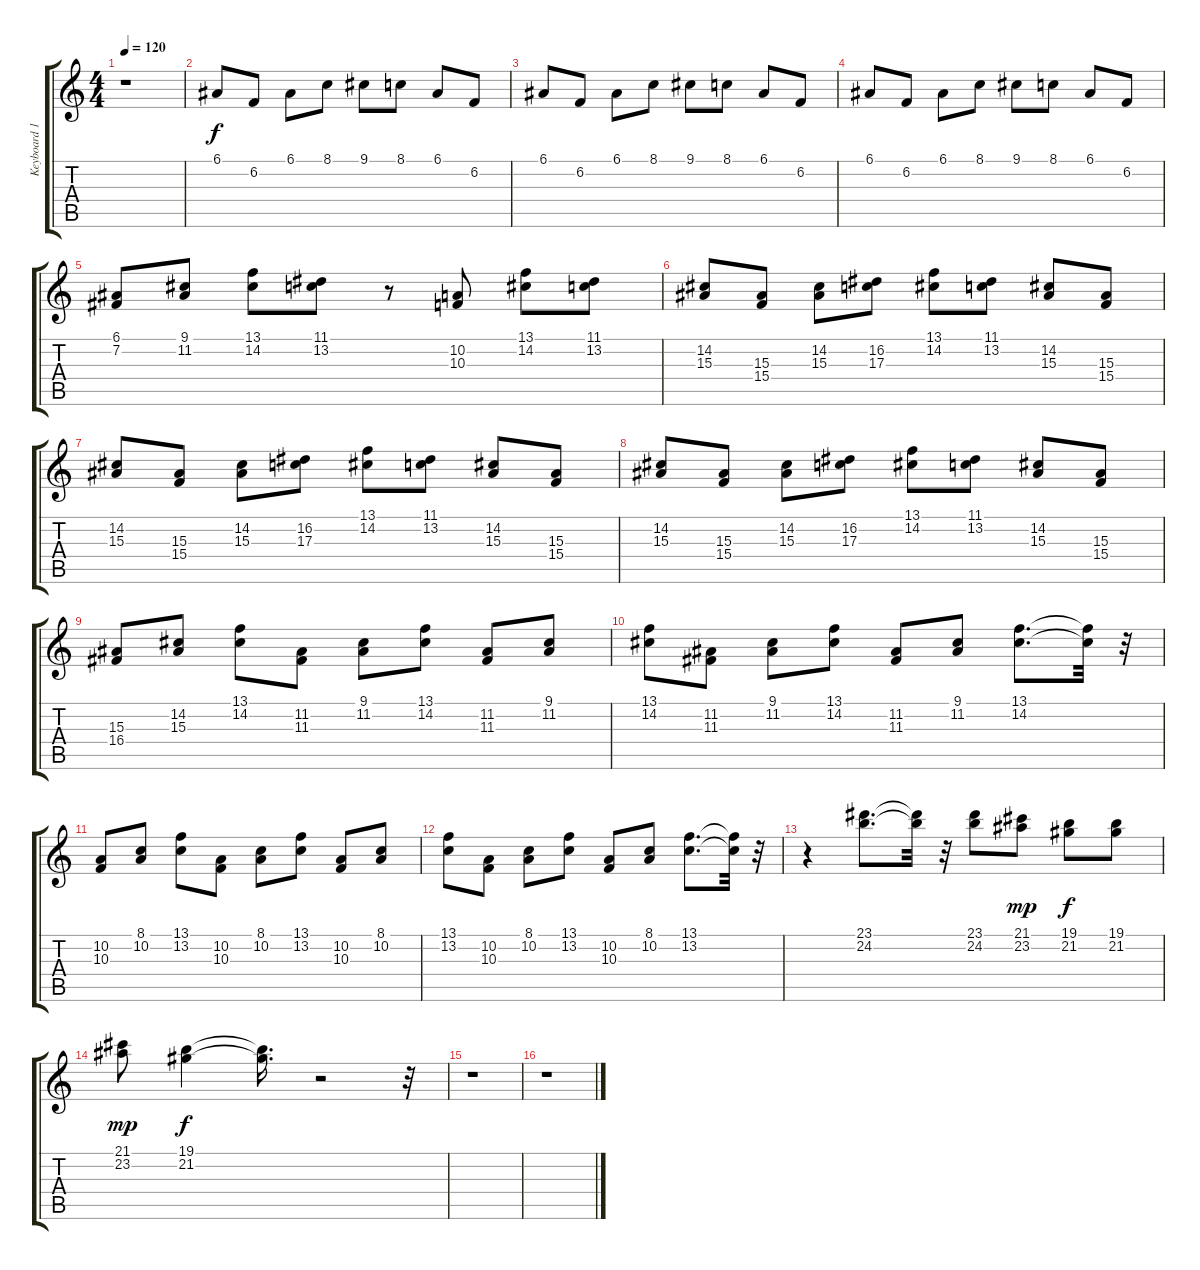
\track ("Keyboard 1" "Keyboard 1") {instrument stringensemble1}
\staff {score tabs}
\tuning (E4 B3 G3 D3 A2 E2) {hide}
\ts (4 4)
\tempo 120
\clef g2
\ks c
r.1{dy f} |
6.1.8 6.2.8 6.1.8 8.1.8 9.1.8 8.1.8 6.1.8 6.2.8 |
6.1.8 6.2.8 6.1.8 8.1.8 9.1.8 8.1.8 6.1.8 6.2.8 |
6.1.8 6.2.8 6.1.8 8.1.8 9.1.8 8.1.8 6.1.8 6.2.8 |
(6.1 7.2).8 (9.1 11.2).8 (13.1 14.2).8 (11.1 13.2).8 r.8 (10.2 10.3).8 (13.1 14.2).8 (11.1 13.2).8 |
(14.2 15.3).8 (15.3 15.4).8 (14.2 15.3).8 (16.2 17.3).8 (13.1 14.2).8 (11.1 13.2).8 (14.2 15.3).8 (15.3 15.4).8 |
(14.2 15.3).8 (15.3 15.4).8 (14.2 15.3).8 (16.2 17.3).8 (13.1 14.2).8 (11.1 13.2).8 (14.2 15.3).8 (15.3 15.4).8 |
(14.2 15.3).8 (15.3 15.4).8 (14.2 15.3).8 (16.2 17.3).8 (13.1 14.2).8 (11.1 13.2).8 (14.2 15.3).8 (15.3 15.4).8 |
(15.3 16.4).8 (14.2 15.3).8 (13.1 14.2).8 (11.2 11.3).8 (9.1 11.2).8 (13.1 14.2).8 (11.2 11.3).8 (9.1 11.2).8 |
(13.1 14.2).8 (11.2 11.3).8 (9.1 11.2).8 (13.1 14.2).8 (11.2 11.3).8 (9.1 11.2).8 (13.1 14.2).8{d} (13.1{t} 14.2{t}).32 r.32 |
(10.2 10.3).8 (8.1 10.2).8 (13.1 13.2).8 (10.2 10.3).8 (8.1 10.2).8 (13.1 13.2).8 (10.2 10.3).8 (8.1 10.2).8 |
(13.1 13.2).8 (10.2 10.3).8 (8.1 10.2).8 (13.1 13.2).8 (10.2 10.3).8 (8.1 10.2).8 (13.1 13.2).8{d} (13.1{t} 13.2{t}).32 r.32 |
r.4 (23.1 24.2).8{d} (23.1{t} 24.2{t}).32 r.32 (23.1 24.2).8 (21.1 23.2).8{dy mp} (19.1 21.2).8{dy f} (19.1 21.2).8 |
(21.1 23.2).8{dy mp} (19.1 21.2).4{dy f} (19.1{t} 21.2{t}).16{d} r.2 r.32 |
r.1 |
r.1
